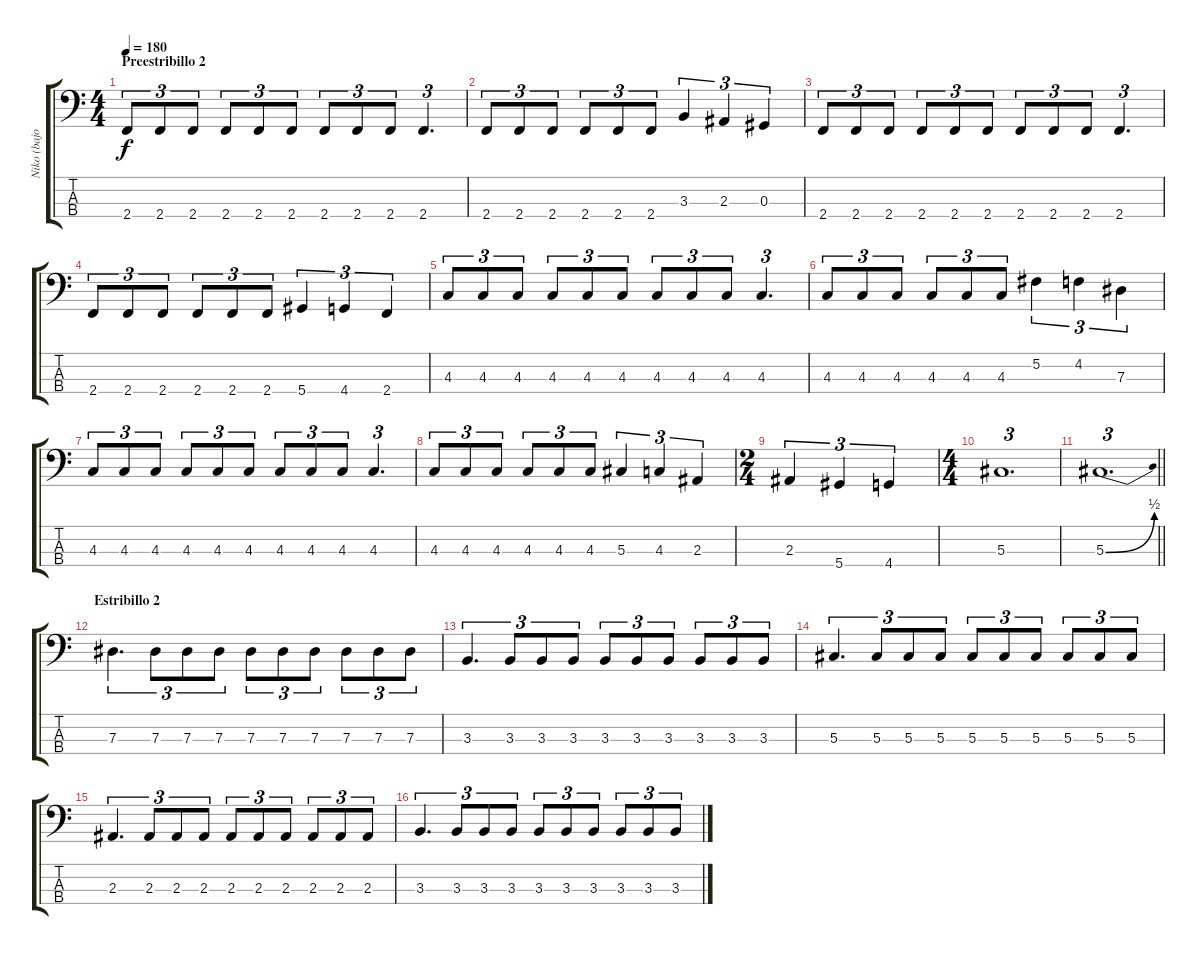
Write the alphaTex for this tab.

\track ("Niko (bajo)" "Niko (bajo") {instrument electricbassfinger}
\staff {score tabs}
\tuning (Gb2 Db2 Ab1 Eb1) {hide}
\ts (4 4)
\section ("" "Preestribillo 2")
\tempo 180
\clef f4
\ks c
2.4.8{tu (3 2) dy f} 2.4.8{tu (3 2)} 2.4.8{tu (3 2)} 2.4.8{tu (3 2)} 2.4.8{tu (3 2)} 2.4.8{tu (3 2)} 2.4.8{tu (3 2)} 2.4.8{tu (3 2)} 2.4.8{tu (3 2)} 2.4.4{d tu (3 2)} |
2.4.8{tu (3 2)} 2.4.8{tu (3 2)} 2.4.8{tu (3 2)} 2.4.8{tu (3 2)} 2.4.8{tu (3 2)} 2.4.8{tu (3 2)} 3.3.4{tu (3 2)} 2.3.4{tu (3 2)} 0.3.4{tu (3 2)} |
2.4.8{tu (3 2)} 2.4.8{tu (3 2)} 2.4.8{tu (3 2)} 2.4.8{tu (3 2)} 2.4.8{tu (3 2)} 2.4.8{tu (3 2)} 2.4.8{tu (3 2)} 2.4.8{tu (3 2)} 2.4.8{tu (3 2)} 2.4.4{d tu (3 2)} |
2.4.8{tu (3 2)} 2.4.8{tu (3 2)} 2.4.8{tu (3 2)} 2.4.8{tu (3 2)} 2.4.8{tu (3 2)} 2.4.8{tu (3 2)} 5.4.4{tu (3 2)} 4.4.4{tu (3 2)} 2.4.4{tu (3 2)} |
4.3.8{tu (3 2)} 4.3.8{tu (3 2)} 4.3.8{tu (3 2)} 4.3.8{tu (3 2)} 4.3.8{tu (3 2)} 4.3.8{tu (3 2)} 4.3.8{tu (3 2)} 4.3.8{tu (3 2)} 4.3.8{tu (3 2)} 4.3.4{d tu (3 2)} |
4.3.8{tu (3 2)} 4.3.8{tu (3 2)} 4.3.8{tu (3 2)} 4.3.8{tu (3 2)} 4.3.8{tu (3 2)} 4.3.8{tu (3 2)} 5.2.4{tu (3 2)} 4.2.4{tu (3 2)} 7.3.4{tu (3 2)} |
4.3.8{tu (3 2)} 4.3.8{tu (3 2)} 4.3.8{tu (3 2)} 4.3.8{tu (3 2)} 4.3.8{tu (3 2)} 4.3.8{tu (3 2)} 4.3.8{tu (3 2)} 4.3.8{tu (3 2)} 4.3.8{tu (3 2)} 4.3.4{d tu (3 2)} |
4.3.8{tu (3 2)} 4.3.8{tu (3 2)} 4.3.8{tu (3 2)} 4.3.8{tu (3 2)} 4.3.8{tu (3 2)} 4.3.8{tu (3 2)} 5.3.4{tu (3 2)} 4.3.4{tu (3 2)} 2.3.4{tu (3 2)} |
\ts (2 4)
2.3.4{tu (3 2)} 5.4.4{tu (3 2)} 4.4.4{tu (3 2)} |
\ts (4 4)
5.3.1{d tu (3 2)} |
\barLineRight lightlight
5.3{be (bend 0 0 60 2)}.1{d tu (3 2)} |
\section ("" "Estribillo 2")
7.3.4{d tu (3 2)} 7.3.8{tu (3 2)} 7.3.8{tu (3 2)} 7.3.8{tu (3 2)} 7.3.8{tu (3 2)} 7.3.8{tu (3 2)} 7.3.8{tu (3 2)} 7.3.8{tu (3 2)} 7.3.8{tu (3 2)} 7.3.8{tu (3 2)} |
3.3.4{d tu (3 2)} 3.3.8{tu (3 2)} 3.3.8{tu (3 2)} 3.3.8{tu (3 2)} 3.3.8{tu (3 2)} 3.3.8{tu (3 2)} 3.3.8{tu (3 2)} 3.3.8{tu (3 2)} 3.3.8{tu (3 2)} 3.3.8{tu (3 2)} |
5.3.4{d tu (3 2)} 5.3.8{tu (3 2)} 5.3.8{tu (3 2)} 5.3.8{tu (3 2)} 5.3.8{tu (3 2)} 5.3.8{tu (3 2)} 5.3.8{tu (3 2)} 5.3.8{tu (3 2)} 5.3.8{tu (3 2)} 5.3.8{tu (3 2)} |
2.3.4{d tu (3 2)} 2.3.8{tu (3 2)} 2.3.8{tu (3 2)} 2.3.8{tu (3 2)} 2.3.8{tu (3 2)} 2.3.8{tu (3 2)} 2.3.8{tu (3 2)} 2.3.8{tu (3 2)} 2.3.8{tu (3 2)} 2.3.8{tu (3 2)} |
3.3.4{d tu (3 2)} 3.3.8{tu (3 2)} 3.3.8{tu (3 2)} 3.3.8{tu (3 2)} 3.3.8{tu (3 2)} 3.3.8{tu (3 2)} 3.3.8{tu (3 2)} 3.3.8{tu (3 2)} 3.3.8{tu (3 2)} 3.3.8{tu (3 2)}
